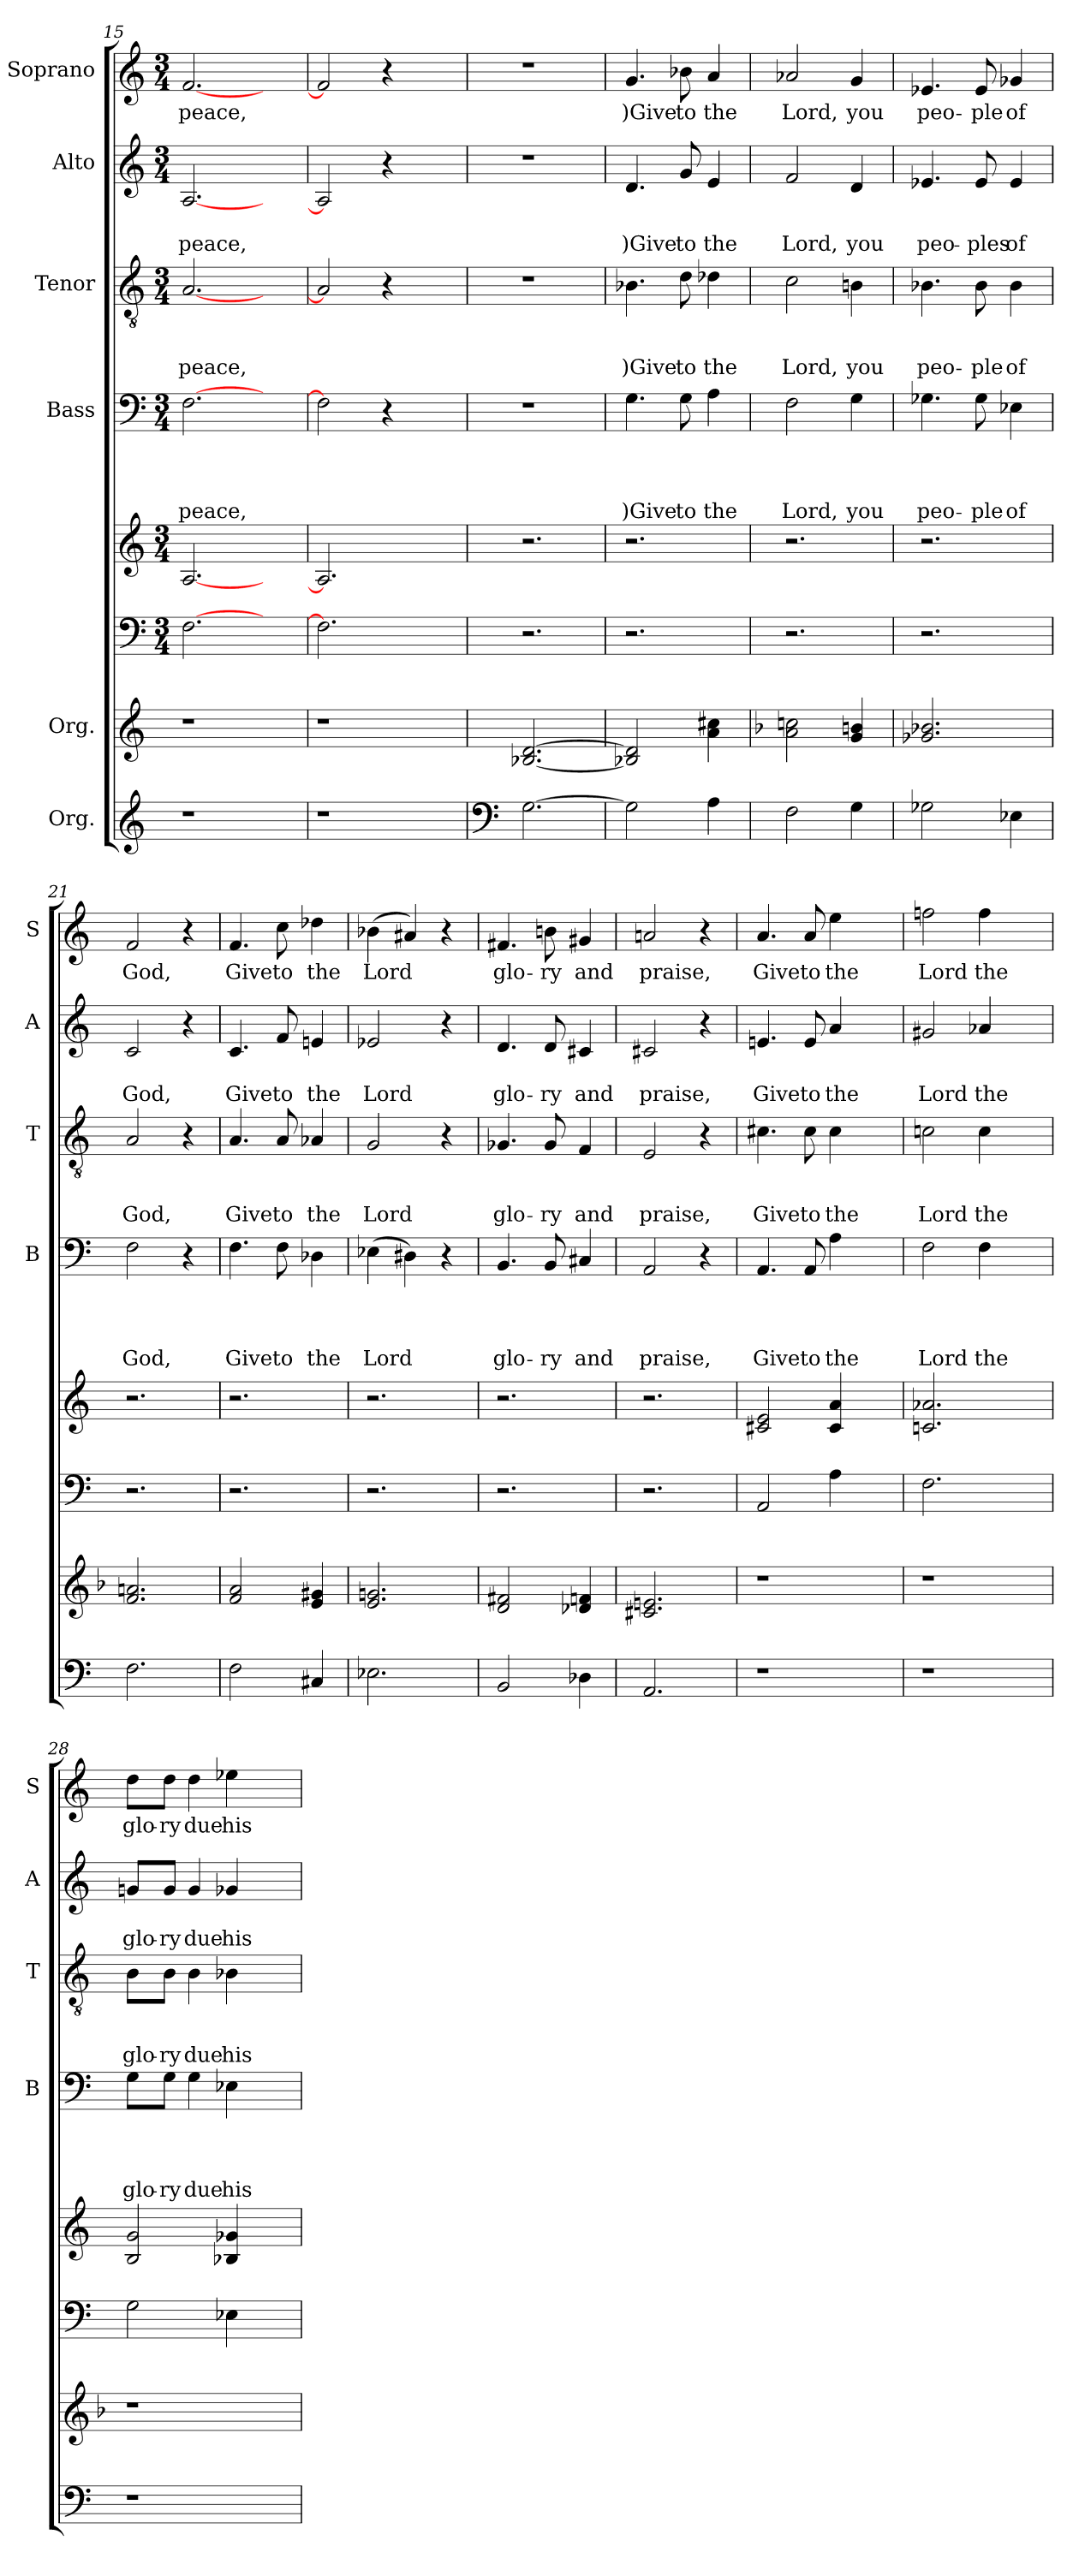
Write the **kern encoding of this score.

**kern	**kern	**kern	**kern	**kern	**text	**text	**text	**text	**kern	**text	**text	**text	**kern	**text	**text	**kern	**text
*part8	*part7	*part6	*part5	*part4	*part4	*part4	*part4	*part4	*part3	*part3	*part3	*part3	*part2	*part2	*part2	*part1	*part1
*staff8	*staff7	*staff6	*staff5	*staff4	*staff4	*staff4	*staff4	*staff4	*staff3	*staff3	*staff3	*staff3	*staff2	*staff2	*staff2	*staff1	*staff1
*I"Org.	*I"Org.	*	*	*I"Bass	*	*	*	*	*I"Tenor	*	*	*	*I"Alto	*	*	*I"Soprano	*
*	*	*	*	*I'B	*	*	*	*	*I'T	*	*	*	*I'A	*	*	*I'S	*
*clefG2	*clefG2	*clefF4	*clefG2	*clefF4	*	*	*	*	*clefGv2	*	*	*	*clefG2	*	*	*clefG2	*
*k[]	*k[]	*k[]	*k[]	*k[]	*	*	*	*	*k[]	*	*	*	*k[]	*	*	*k[]	*
*C:	*C:	*C:	*C:	*C:	*	*	*	*	*C:	*	*	*	*C:	*	*	*C:	*
*	*	*M3/4	*M3/4	*M3/4	*	*	*	*	*M3/4	*	*	*	*M3/4	*	*	*M3/4	*
=15	=15	=15	=15	=15	=15	=15	=15	=15	=15	=15	=15	=15	=15	=15	=15	=15	=15
!	!	!	!	!	!	!	!	!LO:LY:b	!	!	!	!LO:LY:b	!	!	!LO:LY:b	!	!LO:LY:b
1r	1r	[>2.F\	[<2.A/	[>2.F\	.	.	.	peace,	[<2.A/	.	.	peace,	[<2.A/	.	peace,	[<2.f/	peace,
.	.	4ryy	4ryy	4ryy	.	.	.	.	4ryy	.	.	.	4ryy	.	.	4ryy	.
=16	=16	=16	=16	=16	=16	=16	=16	=16	=16	=16	=16	=16	=16	=16	=16	=16	=16
1r	1r	2.F\]	2.A/]	2F\]	.	.	.	.	2A/]	.	.	.	2A/]	.	.	2f/]	.
.	.	.	.	4r	.	.	.	.	4r	.	.	.	4r	.	.	4r	.
.	.	4ryy	4ryy	4ryy	.	.	.	.	4ryy	.	.	.	4ryy	.	.	4ryy	.
!!LO:PB:g=z
=17	=17	=17	=17	=17	=17	=17	=17	=17	=17	=17	=17	=17	=17	=17	=17	=17	=17
*clefF4	*	*	*	*	*	*	*	*	*	*	*	*	*	*	*	*	*
!	!	!	!	!LO:N:vis=1	!	!	!	!	!LO:N:vis=1	!	!	!	!LO:N:vis=1	!	!	!LO:N:vis=1	!
[>2.G\	[<2.B-X/ [>2.d/	2.r	2.r	2.r	.	.	.	.	2.r	.	.	.	2.r	.	.	2.r	.
=18	=18	=18	=18	=18	=18	=18	=18	=18	=18	=18	=18	=18	=18	=18	=18	=18	=18
!	!	!	!	!	!	!	!	!LO:LY:b	!	!	!	!LO:LY:b	!	!	!LO:LY:b	!	!LO:LY:b
2G\]	2B-X/] 2d/]	2.r	2.r	4.G\	.	.	.	)Give	4.B-X\	.	.	)Give	4.d/	.	)Give	4.g/	)Give
!	!	!	!	!	!	!	!	!LO:LY:b	!	!	!	!LO:LY:b	!	!	!LO:LY:b	!	!LO:LY:b
.	.	.	.	8G\	.	.	.	to	8d\	.	.	to	8g/	.	to	8b-X\	to
!	!	!	!	!	!	!	!	!LO:LY:b	!	!	!	!LO:LY:b	!	!	!LO:LY:b	!	!LO:LY:b
4A\	4a\ 4cc#X\	.	.	4A\	.	.	.	the	4d-X\	.	.	the	4e/	.	the	4a/	the
=19	=19	=19	=19	=19	=19	=19	=19	=19	=19	=19	=19	=19	=19	=19	=19	=19	=19
*	*k[b-]	*	*	*	*	*	*	*	*	*	*	*	*	*	*	*	*
*	*F:	*	*	*	*	*	*	*	*	*	*	*	*	*	*	*	*
!	!	!	!	!	!	!	!	!LO:LY:b	!	!	!	!LO:LY:b	!	!	!LO:LY:b	!	!LO:LY:b
2F\	2a\ 2ccn\	2.r	2.r	2F\	.	.	.	Lord,	2c\	.	.	Lord,	2f/	.	Lord,	2a-X/	Lord,
!	!	!	!	!	!	!	!	!LO:LY:b	!	!	!	!LO:LY:b	!	!	!LO:LY:b	!	!LO:LY:b
4G\	4g/ 4bn/	.	.	4G\	.	.	.	you	4Bn\	.	.	you	4d/	.	you	4g/	you
=20	=20	=20	=20	=20	=20	=20	=20	=20	=20	=20	=20	=20	=20	=20	=20	=20	=20
!	!	!	!	!	!	!	!	!LO:LY:b	!	!	!	!LO:LY:b	!	!	!LO:LY:b	!	!LO:LY:b
2G-X\	2.g-X/ 2.b-X/	2.r	2.r	4.G-X\	.	.	.	peo-	4.B-X\	.	.	peo-	4.e-X/	.	peo-	4.e-X/	peo-
!	!	!	!	!	!	!	!	!LO:LY:b	!	!	!	!LO:LY:b	!	!	!LO:LY:b:rj	!	!LO:LY:b
.	.	.	.	8G-\	.	.	.	-ple	8B-\	.	.	-ple	8e-/	.	-ples	8e-/	-ple
!	!	!	!	!	!	!	!	!LO:LY:b	!	!	!	!LO:LY:b	!	!	!LO:LY:b	!	!LO:LY:b
4E-X\	.	.	.	4E-X\	.	.	.	of	4B-\	.	.	of	4e-/	.	of	4g-X/	of
=21	=21	=21	=21	=21	=21	=21	=21	=21	=21	=21	=21	=21	=21	=21	=21	=21	=21
!	!	!	!	!	!	!	!	!LO:LY:b	!	!	!	!LO:LY:b	!	!	!LO:LY:b	!	!LO:LY:b
2.F\	2.f/ 2.an/	2.r	2.r	2F\	.	.	.	God,	2A/	.	.	God,	2c/	.	God,	2f/	God,
.	.	.	.	4r	.	.	.	.	4r	.	.	.	4r	.	.	4r	.
=22	=22	=22	=22	=22	=22	=22	=22	=22	=22	=22	=22	=22	=22	=22	=22	=22	=22
!	!	!	!	!	!	!	!	!LO:LY:b	!	!	!	!LO:LY:b	!	!	!LO:LY:b	!	!LO:LY:b
2F\	2f/ 2a/	2.r	2.r	4.F\	.	.	.	Give	4.A/	.	.	Give	4.c/	.	Give	4.f/	Give
!	!	!	!	!	!	!	!	!LO:LY:b	!	!	!	!LO:LY:b	!	!	!LO:LY:b	!	!LO:LY:b
.	.	.	.	8F\	.	.	.	to	8A/	.	.	to	8f/	.	to	8cc\	to
!	!	!	!	!	!	!	!	!LO:LY:b	!	!	!	!LO:LY:b	!	!	!LO:LY:b	!	!LO:LY:b
4C#X/	4e/ 4g#X/	.	.	4D-X\	.	.	.	the	4A-X/	.	.	the	4en/	.	the	4dd-X\	the
=23	=23	=23	=23	=23	=23	=23	=23	=23	=23	=23	=23	=23	=23	=23	=23	=23	=23
!	!	!	!	!	!	!	!	!LO:LY:b	!	!	!	!LO:LY:b	!	!	!LO:LY:b	!	!LO:LY:b
2.E-X\	2.e/ 2.gn/	2.r	2.r	(>4E-X\	.	.	.	Lord	2G/	.	.	Lord	2e-X/	.	Lord	(>4b-X\	Lord
.	.	.	.	4D#X\)	.	.	.	.	.	.	.	.	.	.	.	4a#X/)	.
.	.	.	.	4r	.	.	.	.	4r	.	.	.	4r	.	.	4r	.
=24	=24	=24	=24	=24	=24	=24	=24	=24	=24	=24	=24	=24	=24	=24	=24	=24	=24
!	!	!	!	!	!	!	!	!LO:LY:b	!	!	!	!LO:LY:b	!	!	!LO:LY:b	!	!LO:LY:b
2BB/	2d/ 2f#X/	2.r	2.r	4.BB/	.	.	.	glo-	4.G-X/	.	.	glo-	4.d/	.	glo-	4.f#X/	glo-
!	!	!	!	!	!	!	!	!LO:LY:b	!	!	!	!LO:LY:b	!	!	!LO:LY:b	!	!LO:LY:b
.	.	.	.	8BB/	.	.	.	-ry	8G-/	.	.	-ry	8d/	.	-ry	8bn\	-ry
!	!	!	!	!	!	!	!	!LO:LY:b	!	!	!	!LO:LY:b	!	!	!LO:LY:b	!	!LO:LY:b
4D-X\	4d-X/ 4fn/	.	.	4C#X/	.	.	.	and	4F/	.	.	and	4c#X/	.	and	4g#X/	and
=25	=25	=25	=25	=25	=25	=25	=25	=25	=25	=25	=25	=25	=25	=25	=25	=25	=25
!	!	!	!	!	!	!	!	!LO:LY:b	!	!	!	!LO:LY:b	!	!	!LO:LY:b	!	!LO:LY:b
2.AA/	2.c#X/ 2.en/	2.r	2.r	2AA/	.	.	.	praise,	2E/	.	.	praise,	2c#X/	.	praise,	2an/	praise,
.	.	.	.	4r	.	.	.	.	4r	.	.	.	4r	.	.	4r	.
!!LO:LB:g=z
=26	=26	=26	=26	=26	=26	=26	=26	=26	=26	=26	=26	=26	=26	=26	=26	=26	=26
!	!	!	!	!	!	!	!	!LO:LY:b	!	!	!	!LO:LY:b	!	!	!LO:LY:b	!	!LO:LY:b
1r	1r	2AA/	2c#X/ 2e/	4.AA/	.	.	.	Give	4.c#X\	.	.	Give	4.en/	.	Give	4.a/	Give
!	!	!	!	!	!	!	!	!LO:LY:b	!	!	!	!LO:LY:b	!	!	!LO:LY:b	!	!LO:LY:b
.	.	.	.	8AA/	.	.	.	to	8c#\	.	.	to	8e/	.	to	8a/	to
!	!	!	!	!	!	!	!	!LO:LY:b	!	!	!	!LO:LY:b	!	!	!LO:LY:b	!	!LO:LY:b
.	.	4A\	4c#/ 4a/	4A\	.	.	.	the	4c#\	.	.	the	4a/	.	the	4ee\	the
.	.	4ryy	4ryy	4ryy	.	.	.	.	4ryy	.	.	.	4ryy	.	.	4ryy	.
=27	=27	=27	=27	=27	=27	=27	=27	=27	=27	=27	=27	=27	=27	=27	=27	=27	=27
!	!	!	!	!	!	!	!	!LO:LY:b	!	!	!	!LO:LY:b	!	!	!LO:LY:b	!	!LO:LY:b
1r	1r	2.F\	2.cn/ 2.a-X/	2F\	.	.	.	Lord	2cn\	.	.	Lord	2g#X/	.	Lord	2ffn\	Lord
!	!	!	!	!	!	!	!	!LO:LY:b	!	!	!	!LO:LY:b	!	!	!LO:LY:b	!	!LO:LY:b
.	.	.	.	4F\	.	.	.	the	4c\	.	.	the	4a-X/	.	the	4ff\	the
.	.	4ryy	4ryy	4ryy	.	.	.	.	4ryy	.	.	.	4ryy	.	.	4ryy	.
=28	=28	=28	=28	=28	=28	=28	=28	=28	=28	=28	=28	=28	=28	=28	=28	=28	=28
!	!	!	!	!	!	!	!	!LO:LY:b	!	!	!	!LO:LY:b	!	!	!LO:LY:b	!	!LO:LY:b
1r	1r	2G\	2B/ 2g/	8G\L	.	.	.	glo-	8B\L	.	.	glo-	8gn/L	.	glo-	8dd\L	glo-
!	!	!	!	!	!	!	!	!LO:LY:b:rj	!	!	!	!LO:LY:b:rj	!	!	!LO:LY:b:rj	!	!LO:LY:b:rj
.	.	.	.	8G\J	.	.	.	-ry	8B\J	.	.	-ry	8g/J	.	-ry	8dd\J	-ry
!	!	!	!	!	!	!	!	!LO:LY:b	!	!	!	!LO:LY:b	!	!	!LO:LY:b	!	!LO:LY:b
.	.	.	.	4G\	.	.	.	due	4B\	.	.	due	4g/	.	due	4dd\	due
!	!	!	!	!	!	!	!	!LO:LY:b	!	!	!	!LO:LY:b	!	!	!LO:LY:b	!	!LO:LY:b
.	.	4E-X\	4B-X/ 4g-X/	4E-X\	.	.	.	his	4B-X\	.	.	his	4g-X/	.	his	4ee-X\	his
.	.	4ryy	4ryy	4ryy	.	.	.	.	4ryy	.	.	.	4ryy	.	.	4ryy	.
=	=	=	=	=	=	=	=	=	=	=	=	=	=	=	=	=	=
*-	*-	*-	*-	*-	*-	*-	*-	*-	*-	*-	*-	*-	*-	*-	*-	*-	*-
